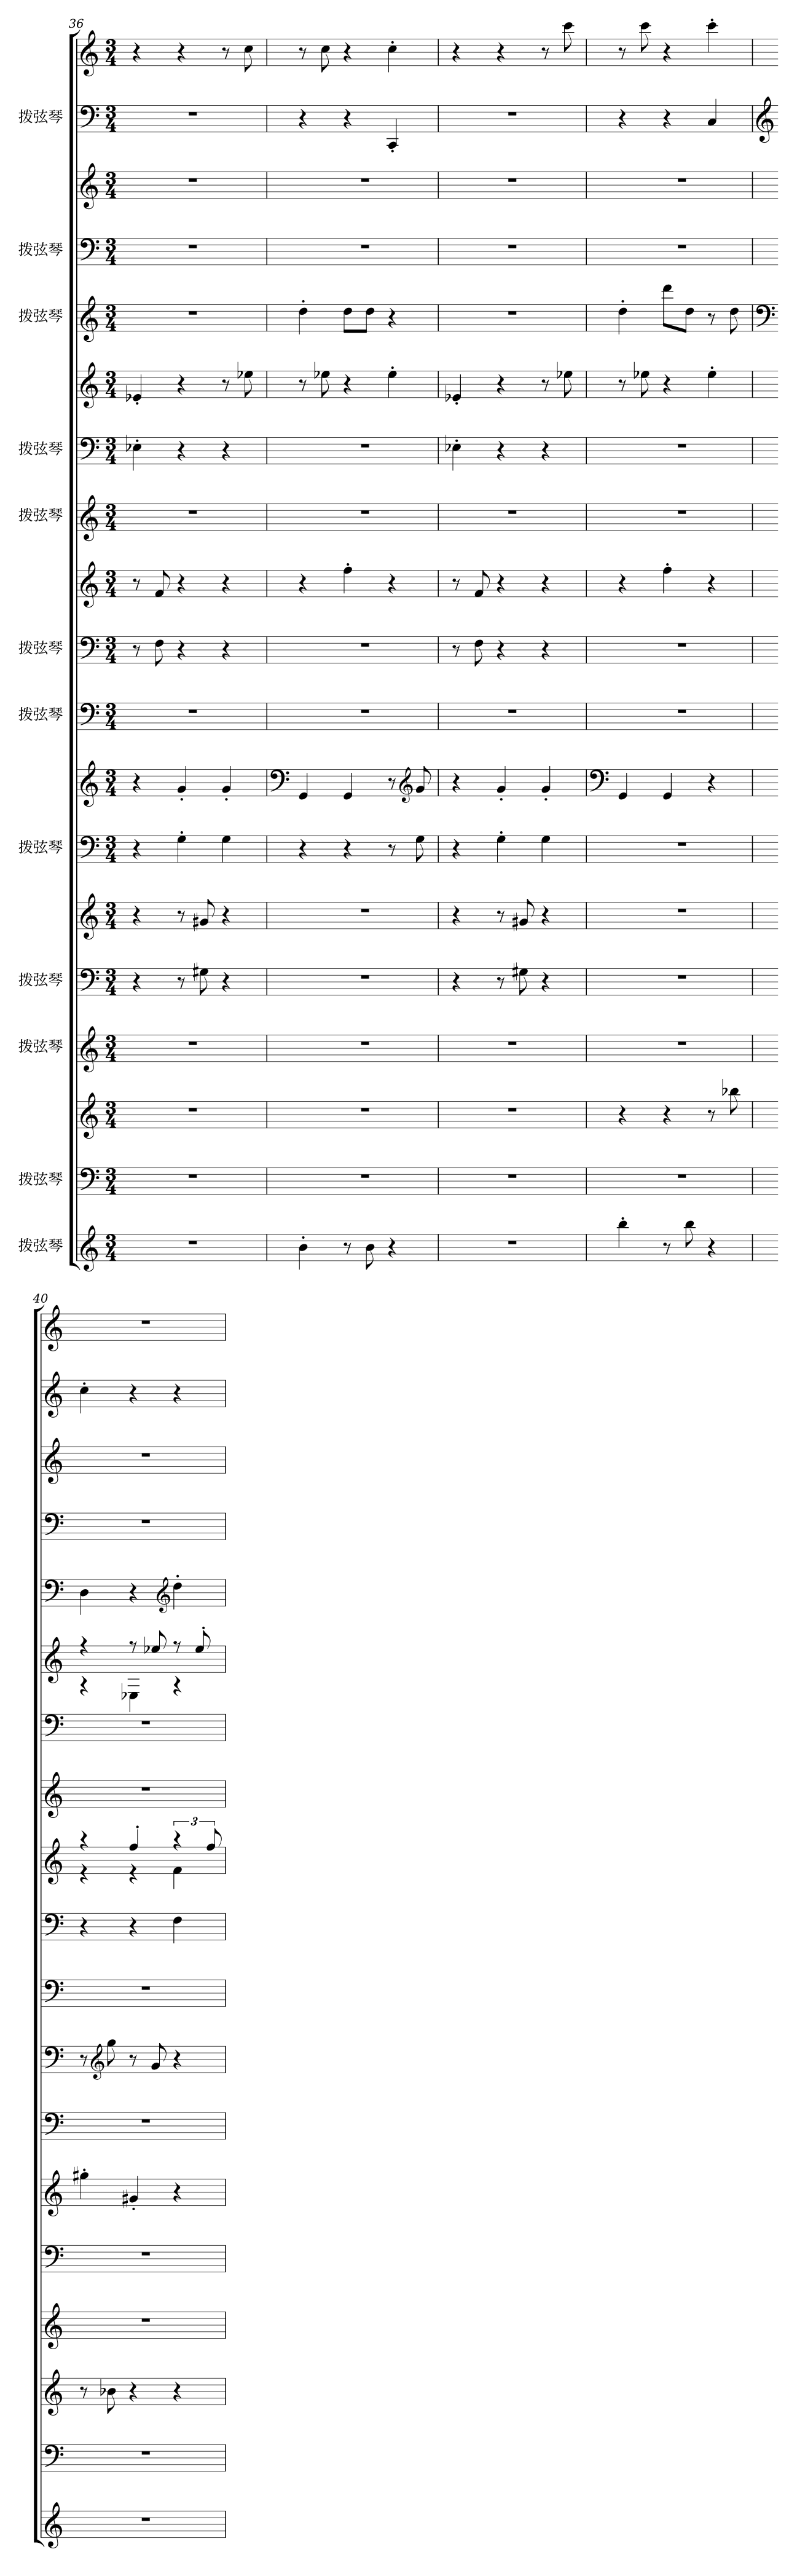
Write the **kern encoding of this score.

**kern	**kern	**kern	**kern	**kern	**kern	**kern	**kern	**kern	**kern	**kern	**kern	**kern	**kern	**kern	**kern	**kern	**kern	**kern
*part12	*part11	*part11	*part10	*part9	*part9	*part8	*part8	*part7	*part6	*part6	*part5	*part4	*part4	*part3	*part2	*part2	*part1	*part1
*staff19	*staff18	*staff17	*staff16	*staff15	*staff14	*staff13	*staff12	*staff11	*staff10	*staff9	*staff8	*staff7	*staff6	*staff5	*staff4	*staff3	*staff2	*staff1
*I"拨弦琴	*I"拨弦琴	*	*I"拨弦琴	*I"拨弦琴	*	*I"拨弦琴	*	*I"拨弦琴	*I"拨弦琴	*	*I"拨弦琴	*I"拨弦琴	*	*I"拨弦琴	*I"拨弦琴	*	*I"拨弦琴	*
*clefG2	*clefF4	*clefG2	*clefG2	*clefF4	*clefG2	*clefF4	*clefG2	*clefF4	*clefF4	*clefG2	*clefG2	*clefF4	*clefG2	*clefG2	*clefF4	*clefG2	*clefF4	*clefG2
*k[]	*k[]	*k[]	*k[]	*k[]	*k[]	*k[]	*k[]	*k[]	*k[]	*k[]	*k[]	*k[]	*k[]	*k[]	*k[]	*k[]	*k[]	*k[]
*M3/4	*M3/4	*M3/4	*M3/4	*M3/4	*M3/4	*M3/4	*M3/4	*M3/4	*M3/4	*M3/4	*M3/4	*M3/4	*M3/4	*M3/4	*M3/4	*M3/4	*M3/4	*M3/4
=36	=36	=36	=36	=36	=36	=36	=36	=36	=36	=36	=36	=36	=36	=36	=36	=36	=36	=36
2.r	2.r	2.r	2.r	4r	4r	4r	4r	2.r	8r	8r	2.r	4E-X'\	4e-X'/	2.r	2.r	2.r	2.r	4r
.	.	.	.	.	.	.	.	.	8F\	8f/	.	.	.	.	.	.	.	.
.	.	.	.	8r	8r	4G'\	4g'/	.	4r	4r	.	4r	4r	.	.	.	.	4r
.	.	.	.	8G#X\	8g#X/	.	.	.	.	.	.	.	.	.	.	.	.	.
.	.	.	.	4r	4r	4G\	4g'/	.	4r	4r	.	4r	8r	.	.	.	.	8r
.	.	.	.	.	.	.	.	.	.	.	.	.	8ee-X\	.	.	.	.	8cc\
=37	=37	=37	=37	=37	=37	=37	=37	=37	=37	=37	=37	=37	=37	=37	=37	=37	=37	=37
*	*	*	*	*	*	*	*clefF4	*	*	*	*	*	*	*	*	*	*	*
4b'\	2.r	2.r	2.r	2.r	2.r	4r	4GG/	2.r	2.r	4r	2.r	2.r	8r	4dd'\	2.r	2.r	4r	8r
.	.	.	.	.	.	.	.	.	.	.	.	.	8ee-X\	.	.	.	.	8cc\
8r	.	.	.	.	.	4r	4GG/	.	.	4ff'\	.	.	4r	8dd\L	.	.	4r	4r
8b\	.	.	.	.	.	.	.	.	.	.	.	.	.	8dd\J	.	.	.	.
4r	.	.	.	.	.	8r	8r	.	.	4r	.	.	4ee-'\	4r	.	.	4CC'/	4cc'\
*	*	*	*	*	*	*	*clefG2	*	*	*	*	*	*	*	*	*	*	*
.	.	.	.	.	.	8G\	8g/	.	.	.	.	.	.	.	.	.	.	.
!!LO:PB:g=z
=38	=38	=38	=38	=38	=38	=38	=38	=38	=38	=38	=38	=38	=38	=38	=38	=38	=38	=38
2.r	2.r	2.r	2.r	4r	4r	4r	4r	2.r	8r	8r	2.r	4E-X'\	4e-X'/	2.r	2.r	2.r	2.r	4r
.	.	.	.	.	.	.	.	.	8F\	8f/	.	.	.	.	.	.	.	.
.	.	.	.	8r	8r	4G'\	4g'/	.	4r	4r	.	4r	4r	.	.	.	.	4r
.	.	.	.	8G#X\	8g#X/	.	.	.	.	.	.	.	.	.	.	.	.	.
.	.	.	.	4r	4r	4G\	4g'/	.	4r	4r	.	4r	8r	.	.	.	.	8r
.	.	.	.	.	.	.	.	.	.	.	.	.	8ee-X\	.	.	.	.	8ccc\
=39	=39	=39	=39	=39	=39	=39	=39	=39	=39	=39	=39	=39	=39	=39	=39	=39	=39	=39
*	*	*	*	*	*	*	*clefF4	*	*	*	*	*	*	*	*	*	*	*
4bb'\	2.r	4r	2.r	2.r	2.r	2.r	4GG/	2.r	2.r	4r	2.r	2.r	8r	4dd'\	2.r	2.r	4r	8r
.	.	.	.	.	.	.	.	.	.	.	.	.	8ee-X\	.	.	.	.	8ccc\
8r	.	4r	.	.	.	.	4GG/	.	.	4ff'\	.	.	4r	8ddd\L	.	.	4r	4r
8bb\	.	.	.	.	.	.	.	.	.	.	.	.	.	8dd\J	.	.	.	.
4r	.	8r	.	.	.	.	4r	.	.	4r	.	.	4ee-'\	8r	.	.	4C/	4ccc'\
.	.	8bb-X\	.	.	.	.	.	.	.	.	.	.	.	8dd\	.	.	.	.
=40	=40	=40	=40	=40	=40	=40	=40	=40	=40	=40	=40	=40	=40	=40	=40	=40	=40	=40
*	*	*	*	*	*	*	*	*	*	*	*	*	*	*clefF4	*	*	*clefG2	*
*	*	*	*	*	*	*	*	*	*	*^	*	*	*^	*	*	*	*	*
2.r	2.r	8r	2.r	2.r	4gg#X'\	2.r	8r	2.r	4r	4r	4r	2.r	2.r	4r	4r	4D\	2.r	2.r	4cc'\	2.r
*	*	*	*	*	*	*	*clefG2	*	*	*	*	*	*	*	*	*	*	*	*	*
.	.	8b-X\	.	.	.	.	8gg\	.	.	.	.	.	.	.	.	.	.	.	.	.
.	.	4r	.	.	4g#X'/	.	8r	.	4r	4ff'/	4r	.	.	8r	4E-X\	4r	.	.	4r	.
.	.	.	.	.	.	.	8g/	.	.	.	.	.	.	8ee-X/	.	.	.	.	.	.
*	*	*	*	*	*	*	*	*	*	*	*	*	*	*	*	*clefG2	*	*	*	*
.	.	4r	.	.	4r	.	4r	.	4F\	6r	4f\	.	.	8r	4r	4dd'\	.	.	4r	.
.	.	.	.	.	.	.	.	.	.	.	.	.	.	8ee-'/	.	.	.	.	.	.
.	.	.	.	.	.	.	.	.	.	12ff/	.	.	.	.	.	.	.	.	.	.
*	*	*	*	*	*	*	*	*	*	*v	*v	*	*	*v	*v	*	*	*	*	*
=	=	=	=	=	=	=	=	=	=	=	=	=	=	=	=	=	=	=
*-	*-	*-	*-	*-	*-	*-	*-	*-	*-	*-	*-	*-	*-	*-	*-	*-	*-	*-
